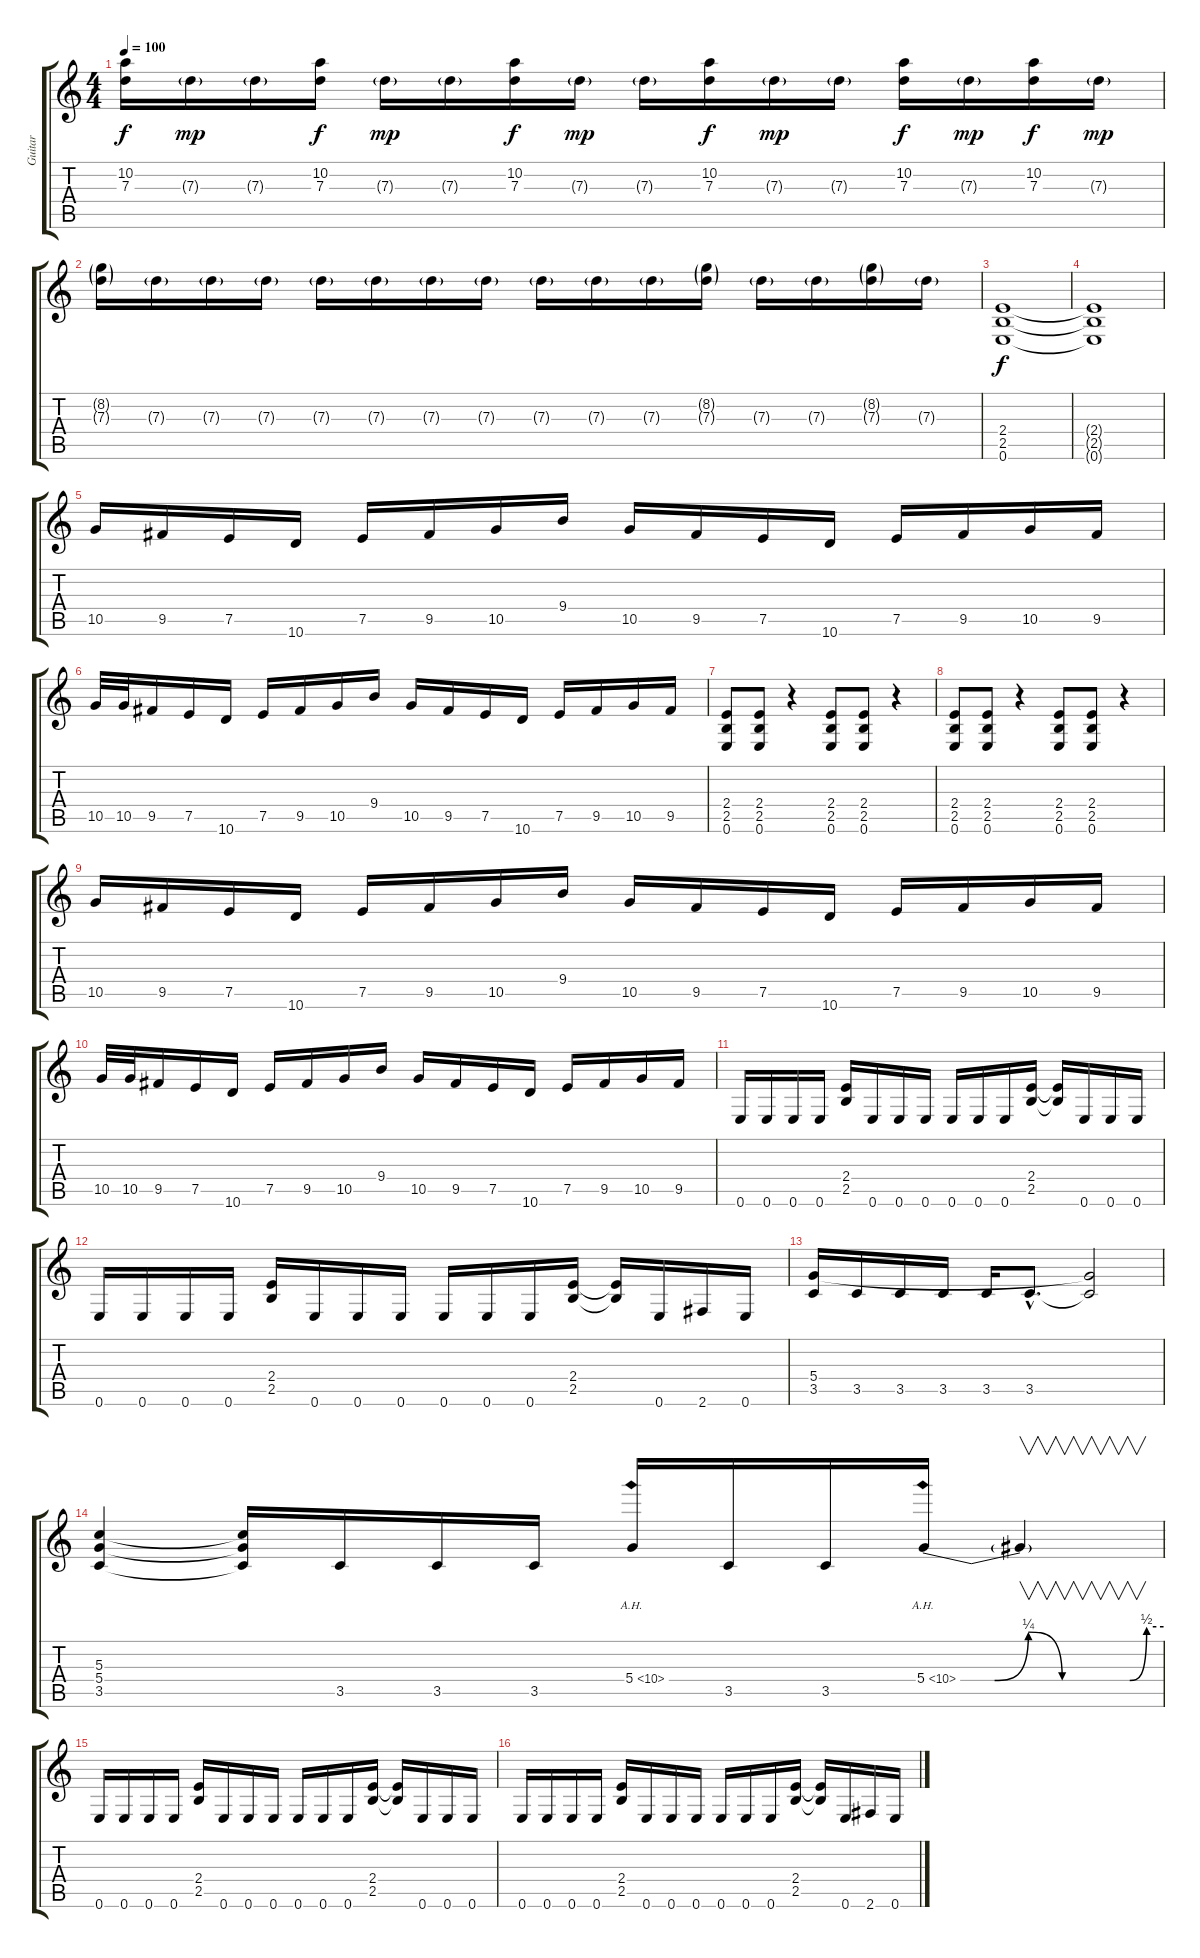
\track ("Guitar" "Guitar") {instrument distortionguitar}
\staff {score tabs}
\tuning (E4 B3 G3 D3 A2 E2) {hide}
\ts (4 4)
\tempo 100
\clef g2
\ks c
(10.2 7.3).16{dy f} 7.3{g}.16{dy mp} 7.3{g}.16 (10.2 7.3).16{dy f} 7.3{g}.16{dy mp} 7.3{g}.16 (10.2 7.3).16{dy f} 7.3{g}.16{dy mp} 7.3{g}.16 (10.2 7.3).16{dy f} 7.3{g}.16{dy mp} 7.3{g}.16 (10.2 7.3).16{dy f} 7.3{g}.16{dy mp} (10.2 7.3).16{dy f} 7.3{g}.16{dy mp} |
(8.2{g} 7.3{g}).16 7.3{g}.16 7.3{g}.16 7.3{g}.16 7.3{g}.16 7.3{g}.16 7.3{g}.16 7.3{g}.16 7.3{g}.16 7.3{g}.16 7.3{g}.16 (8.2{g} 7.3{g}).16 7.3{g}.16 7.3{g}.16 (8.2{g} 7.3{g}).16 7.3{g}.16 |
(2.4 2.5 0.6).1{dy f instrument distortionguitar} |
(2.4{t} 2.5{t} 0.6{t}).1 |
10.5.16 9.5.16 7.5.16 10.6.16 7.5.16 9.5.16 10.5.16 9.4.16 10.5.16 9.5.16 7.5.16 10.6.16 7.5.16 9.5.16 10.5.16 9.5.16 |
10.5.32 10.5.32 9.5.16 7.5.16 10.6.16 7.5.16 9.5.16 10.5.16 9.4.16 10.5.16 9.5.16 7.5.16 10.6.16 7.5.16 9.5.16 10.5.16 9.5.16 |
(2.4 2.5 0.6).8 (2.4 2.5 0.6).8 r.4 (2.4 2.5 0.6).8 (2.4 2.5 0.6).8 r.4 |
(2.4 2.5 0.6).8 (2.4 2.5 0.6).8 r.4 (2.4 2.5 0.6).8 (2.4 2.5 0.6).8 r.4 |
10.5.16 9.5.16 7.5.16 10.6.16 7.5.16 9.5.16 10.5.16 9.4.16 10.5.16 9.5.16 7.5.16 10.6.16 7.5.16 9.5.16 10.5.16 9.5.16 |
10.5.32 10.5.32 9.5.16 7.5.16 10.6.16 7.5.16 9.5.16 10.5.16 9.4.16 10.5.16 9.5.16 7.5.16 10.6.16 7.5.16 9.5.16 10.5.16 9.5.16 |
0.6.16 0.6.16 0.6.16 0.6.16 (2.4 2.5).16 0.6.16 0.6.16 0.6.16 0.6.16 0.6.16 0.6.16 (2.4 2.5).16 (2.4{t} 2.5{t}).16 0.6.16 0.6.16 0.6.16 |
0.6.16 0.6.16 0.6.16 0.6.16 (2.4 2.5).16 0.6.16 0.6.16 0.6.16 0.6.16 0.6.16 0.6.16 (2.4 2.5).16 (2.4{t} 2.5{t}).16 0.6.16 2.6.16 0.6.16 |
(5.4 3.5).16 3.5.16 3.5.16 3.5.16 3.5.16 3.5{hac}.8{d} (5.4{t} 3.5{t}).2 |
(5.3 5.4 3.5).4 (5.3{t} 5.4{t} 3.5{t}).16 3.5.16 3.5.16 3.5.16 5.4{ah 5}.16 3.5.16 3.5.16 5.4{be (custom 0 0 10 0 20 1 30 0 50 0 55 2 60 2) ah 5}.16 5.4{t}.4{v} |
0.6.16 0.6.16 0.6.16 0.6.16 (2.4 2.5).16 0.6.16 0.6.16 0.6.16 0.6.16 0.6.16 0.6.16 (2.4 2.5).16 (2.4{t} 2.5{t}).16 0.6.16 0.6.16 0.6.16 |
0.6.16 0.6.16 0.6.16 0.6.16 (2.4 2.5).16 0.6.16 0.6.16 0.6.16 0.6.16 0.6.16 0.6.16 (2.4 2.5).16 (2.4{t} 2.5{t}).16 0.6.16 2.6.16 0.6.16
